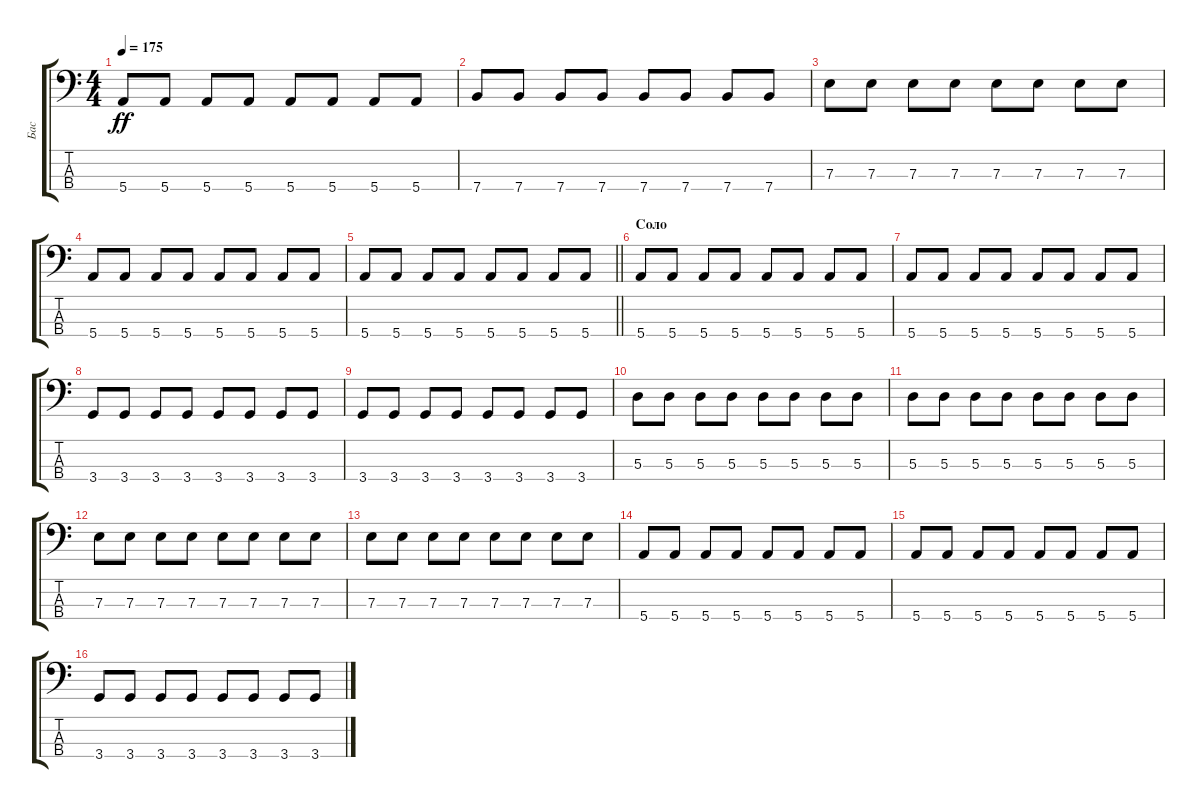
\track ("Бас" "Бас") {instrument electricbassfinger}
\staff {score tabs}
\tuning (G2 D2 A1 E1) {hide}
\ts (4 4)
\tempo 175
\clef f4
\ks c
5.4.8{dy ff} 5.4.8 5.4.8 5.4.8 5.4.8 5.4.8 5.4.8 5.4.8 |
7.4.8 7.4.8 7.4.8 7.4.8 7.4.8 7.4.8 7.4.8 7.4.8 |
7.3.8 7.3.8 7.3.8 7.3.8 7.3.8 7.3.8 7.3.8 7.3.8 |
5.4.8 5.4.8 5.4.8 5.4.8 5.4.8 5.4.8 5.4.8 5.4.8 |
\barLineRight lightlight
5.4.8 5.4.8 5.4.8 5.4.8 5.4.8 5.4.8 5.4.8 5.4.8 |
\section ("" "Соло")
5.4.8 5.4.8 5.4.8 5.4.8 5.4.8 5.4.8 5.4.8 5.4.8 |
5.4.8 5.4.8 5.4.8 5.4.8 5.4.8 5.4.8 5.4.8 5.4.8 |
3.4.8 3.4.8 3.4.8 3.4.8 3.4.8 3.4.8 3.4.8 3.4.8 |
3.4.8 3.4.8 3.4.8 3.4.8 3.4.8 3.4.8 3.4.8 3.4.8 |
5.3.8 5.3.8 5.3.8 5.3.8 5.3.8 5.3.8 5.3.8 5.3.8 |
5.3.8 5.3.8 5.3.8 5.3.8 5.3.8 5.3.8 5.3.8 5.3.8 |
7.3.8 7.3.8 7.3.8 7.3.8 7.3.8 7.3.8 7.3.8 7.3.8 |
7.3.8 7.3.8 7.3.8 7.3.8 7.3.8 7.3.8 7.3.8 7.3.8 |
5.4.8 5.4.8 5.4.8 5.4.8 5.4.8 5.4.8 5.4.8 5.4.8 |
5.4.8 5.4.8 5.4.8 5.4.8 5.4.8 5.4.8 5.4.8 5.4.8 |
3.4.8 3.4.8 3.4.8 3.4.8 3.4.8 3.4.8 3.4.8 3.4.8
